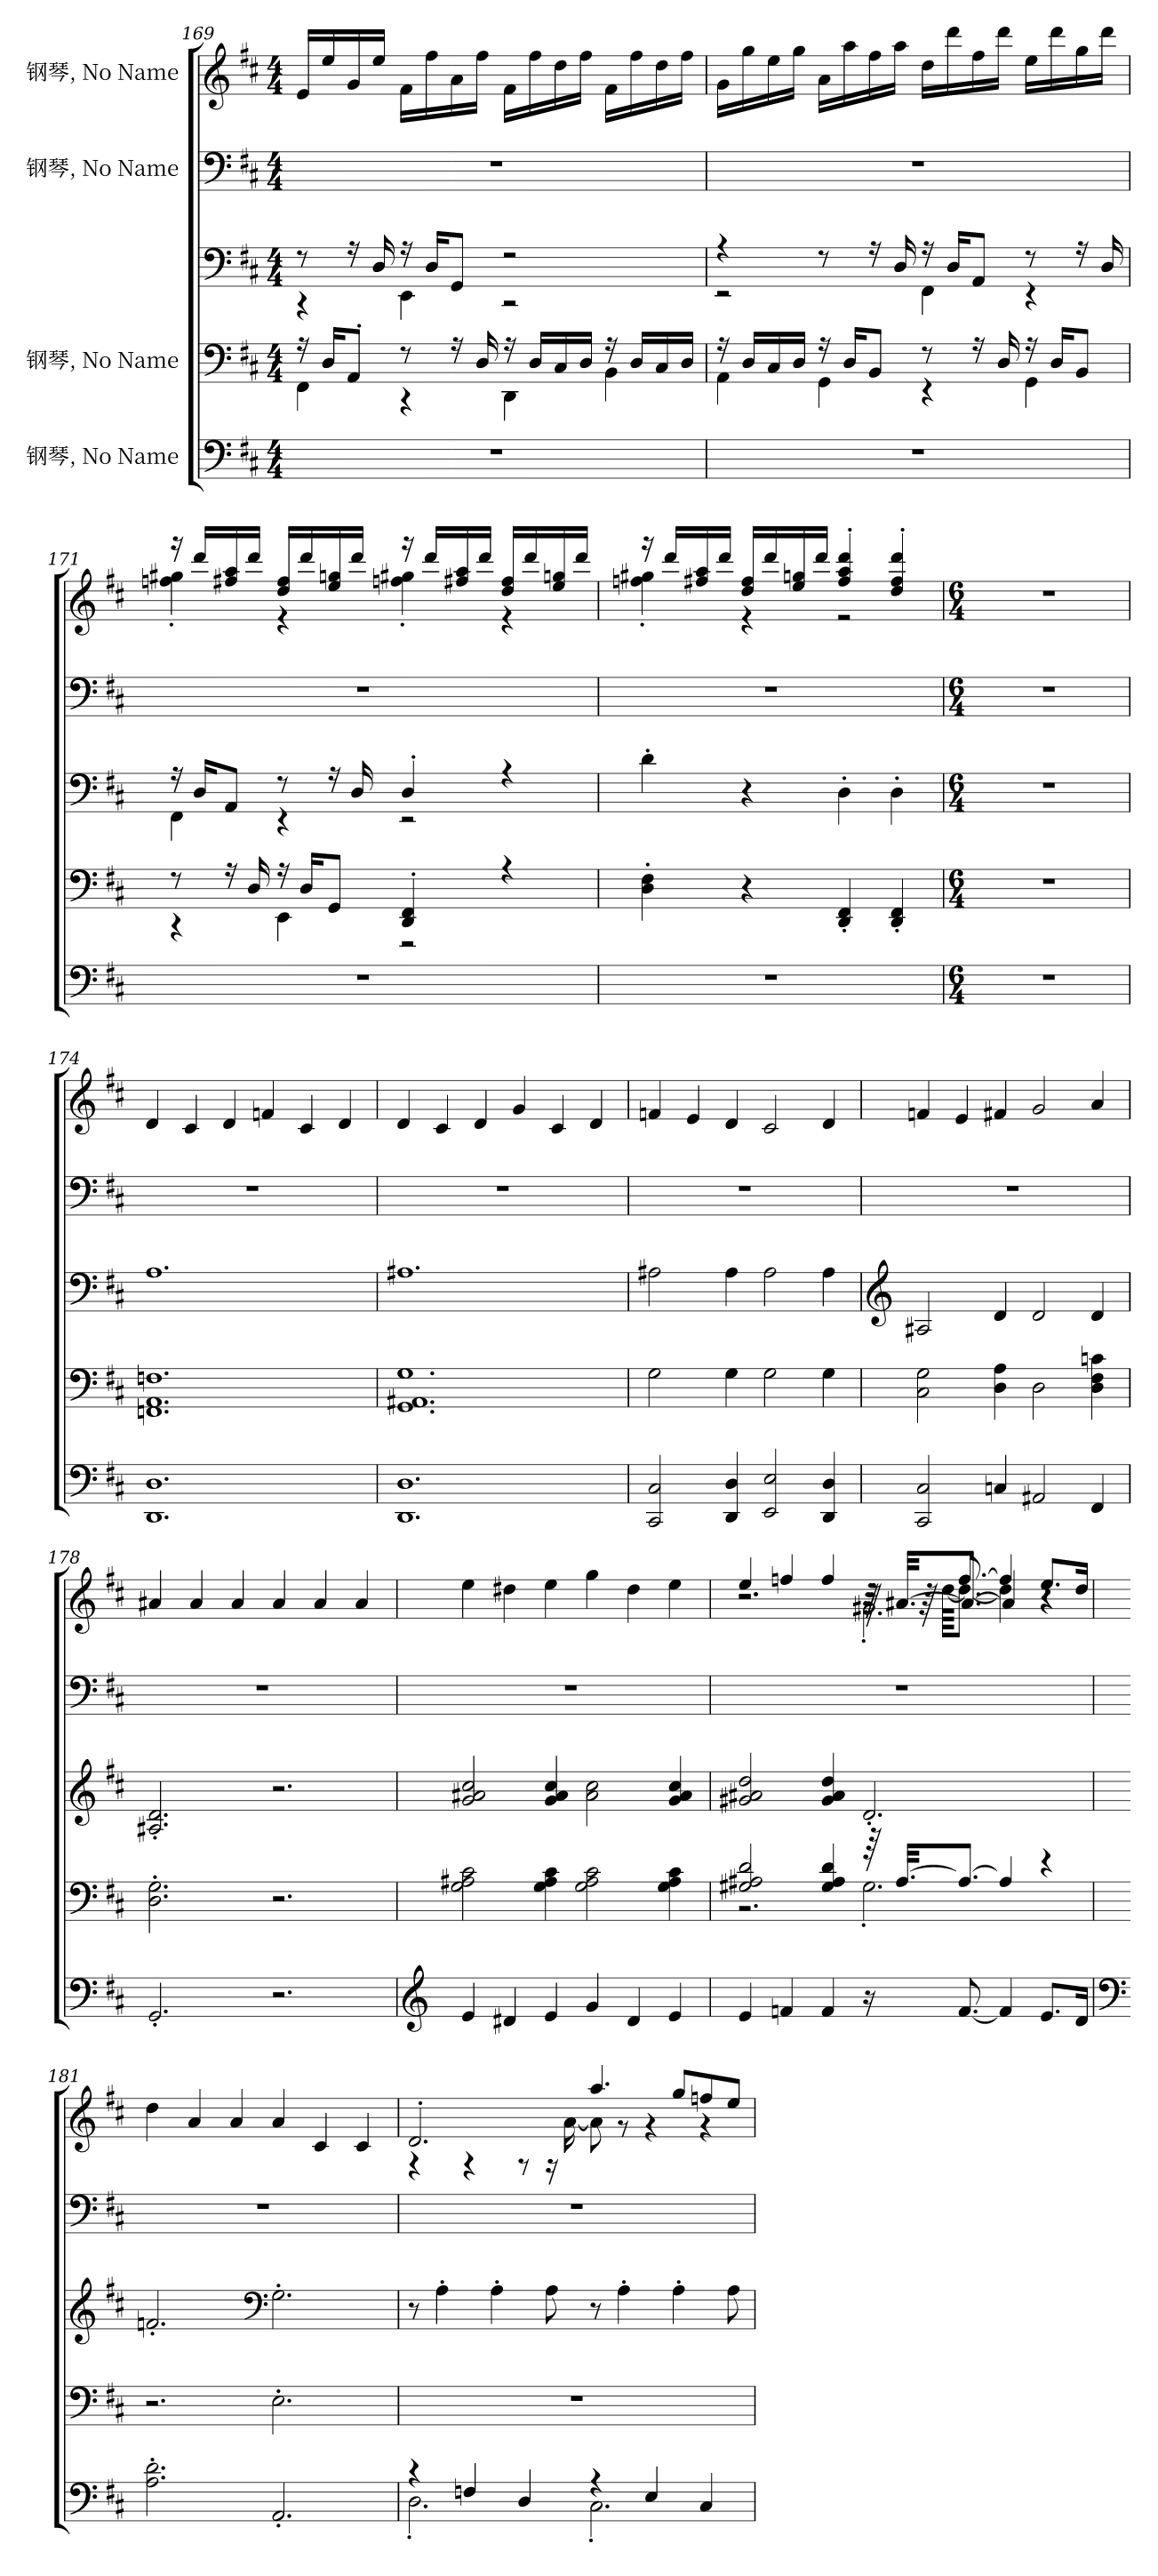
**kern	**kern	**kern	**kern	**kern
*part4	*part3	*part3	*part2	*part1
*staff5	*staff4	*staff3	*staff2	*staff1
*I"钢琴, No Name	*I"钢琴, No Name	*	*I"钢琴, No Name	*I"钢琴, No Name
*clefF4	*clefF4	*clefF4	*clefF4	*clefG2
*k[f#c#]	*k[f#c#]	*k[f#c#]	*k[f#c#]	*k[f#c#]
*M4/4	*M4/4	*M4/4	*M4/4	*M4/4
=169	=169	=169	=169	=169
*	*^	*^	*	*
1r	16r	4FF#\	8r	4r	1r	16e/LL
.	16D/KL	.	.	.	.	16ee/
.	8AA'/J	.	16r	.	.	16g/
.	.	.	16D/	.	.	16ee/JJ
.	8r	4r	16r	4EE\	.	16f#\LL
.	.	.	16D/KL	.	.	16ff#\
.	16r	.	8GG/J	.	.	16a\
.	16D/	.	.	.	.	16ff#\JJ
*	*	*	*	*	*	*MM149
.	16r	4DD\	2r	2r	.	16f#\LL
.	16D/LL	.	.	.	.	16ff#\
.	16C#/	.	.	.	.	16dd\
.	16D/JJ	.	.	.	.	16ff#\JJ
.	16r	4BB\	.	.	.	16f#\LL
.	16D/LL	.	.	.	.	16ff#\
.	16C#/	.	.	.	.	16dd\
.	16D/JJ	.	.	.	.	16ff#\JJ
!!LO:LB:g=z
=170	=170	=170	=170	=170	=170	=170
1r	16r	4AA\	4r	2r	1r	16g\LL
.	16D/LL	.	.	.	.	16gg\
.	16C#/	.	.	.	.	16ee\
.	16D/JJ	.	.	.	.	16gg\JJ
.	16r	4GG\	8r	.	.	16a\LL
.	16D/KL	.	.	.	.	16aa\
.	8BB/J	.	16r	.	.	16ff#\
.	.	.	16D/	.	.	16aa\JJ
.	8r	4r	16r	4FF#\	.	16dd\LL
.	.	.	16D/KL	.	.	16ddd\
.	16r	.	8AA/J	.	.	16ff#\
.	16D/	.	.	.	.	16ddd\JJ
.	16r	4GG\	8r	4r	.	16ee\LL
.	16D/KL	.	.	.	.	16ddd\
.	8BB/J	.	16r	.	.	16gg\
.	.	.	16D/	.	.	16ddd\JJ
=171	=171	=171	=171	=171	=171	=171
*	*	*	*	*	*	*MM149
*	*	*	*	*	*	*^
1r	8r	4r	16r	4FF#\	1r	16r	4ffn\' 4gg#X\'
.	.	.	16D/KL	.	.	16ddd/LL	.
.	16r	.	8AA/J	.	.	16ff#X/ 16aa/	.
.	16D/	.	.	.	.	16ddd/JJ	.
.	16r	4EE\	8r	4r	.	16dd/ 16ff#/LL	4r
.	16D/KL	.	.	.	.	16ddd/	.
.	8GG/J	.	16r	.	.	16ee/ 16ggn/	.
*	*	*	*	*	*	*MM147	*
.	.	.	16D/	.	.	16ddd/JJ	.
.	4DD/' 4FF#/'	2r	4D'/	2r	.	16r	4ffn\' 4gg#X\'
.	.	.	.	.	.	16ddd/LL	.
.	.	.	.	.	.	16ff#X/ 16aa/	.
.	.	.	.	.	.	16ddd/JJ	.
.	4r	.	4r	.	.	16dd/ 16ff#/LL	4r
.	.	.	.	.	.	16ddd/	.
.	.	.	.	.	.	16ee/ 16ggn/	.
*	*	*	*	*	*	*MM145	*
.	.	.	.	.	.	16ddd/JJ	.
*	*v	*v	*	*	*	*	*
*	*	*v	*v	*	*	*
!!LO:PB:g=z	!!
=172	=172	=172	=172	=172	=172
*	*	*	*	*MM147	*
1r	4D\' 4F#\'	4d'\	1r	16r	4ffn\' 4gg#X\'
.	.	.	.	16ddd/LL	.
.	.	.	.	16ff#X/ 16aa/	.
.	.	.	.	16ddd/JJ	.
.	4r	4r	.	16dd/ 16ff#/LL	4r
.	.	.	.	16ddd/	.
*	*	*	*	*MM143	*
.	.	.	.	16ee/ 16ggn/	.
*	*	*	*	*MM138	*
.	.	.	.	16ddd/JJ	.
.	4DD/' 4FF#/'	4D'\	.	4ff#/' 4aa/' 4ddd/'	2r
*	*	*	*	*MM120	*
.	4DD/' 4FF#/'	4D'\	.	4dd/' 4ff#/' 4ddd/'	.
*	*	*	*	*v	*v
=173	=173	=173	=173	=173
*M6/4	*M6/4	*M6/4	*M6/4	*M6/4
1.r	1.r	1.r	1.r	1.r
=174	=174	=174	=174	=174
*	*	*	*	*MM50
1.DD 1.D	1.FFn 1.AA 1.Fn	1.A	1.r	4d/
.	.	.	.	4c#/
.	.	.	.	4d/
*	*	*	*	*MM52
.	.	.	.	4fn/
.	.	.	.	4c#/
*	*	*	*	*MM44
.	.	.	.	4d/
=175	=175	=175	=175	=175
*	*	*	*	*MM50
1.DD 1.D	1.GG 1.AA#X 1.G	1.A#X	1.r	4d/
.	.	.	.	4c#/
.	.	.	.	4d/
*	*	*	*	*MM52
.	.	.	.	4g/
.	.	.	.	4c#/
*	*	*	*	*MM44
.	.	.	.	4d/
=176	=176	=176	=176	=176
*	*	*	*	*MM50
2CC#/ 2C#/	2G\	2A#X\	1.r	4fn/
.	.	.	.	4e/
*	*	*	*	*MM50
4DD/ 4D/	4G\	4A#\	.	4d/
*	*	*	*	*MM52
2EE/ 2E/	2G\	2A#\	.	2c#/
*	*	*	*	*MM46
4DD/ 4D/	4G\	4A#\	.	4d/
!!LO:LB:g=z
=177	=177	=177	=177	=177
*	*	*clefG2	*	*
*	*	*	*	*MM50
2CC#/ 2C#/	2C#\ 2G\	2A#X/	1.r	4fn/
.	.	.	.	4e/
*	*	*	*	*MM50
4Cn/	4D\ 4A\	4d/	.	4f#X/
*	*	*	*	*MM52
2AA#X/	2D\	2d/	.	2g/
4FF#/	4D\ 4F#\ 4cn\	4d/	.	4a/
=178	=178	=178	=178	=178
*	*	*	*	*MM48
2.GG'/	2.D\' 2.G\'	2.A#X/' 2.d/'	1.r	4a#X/
.	.	.	.	4a#/
.	.	.	.	4a#/
2.r	2.r	2.r	.	4a#/
.	.	.	.	4a#/
.	.	.	.	4a#/
=179	=179	=179	=179	=179
*clefG2	*	*	*	*
*	*	*	*	*MM50
4e/	2G\ 2A#X\ 2c#\	2g/ 2a#X/ 2cc#/	1.r	4ee\
4d#X/	.	.	.	4dd#X\
*	*	*	*	*MM50
4e/	4G\ 4A#\ 4c#\	4g/ 4a#/ 4cc#/	.	4ee\
*	*	*	*	*MM52
4g/	2G\ 2A#\ 2c#\	2a#\ 2cc#\	.	4gg\
4d#/	.	.	.	4dd#\
4e/	4G\ 4A#\ 4c#\	4g/ 4a#/ 4cc#/	.	4ee\
!!LO:PB:g=z
=180	=180	=180	=180	=180
*	*	*	*	*MM50
*	*^	*	*	*^
*	*	*	*	*	*	*^
*	*	*	*	*	*	*	*^
4e/	2G#X/ 2A#X/ 2d/	2.r	2g#X/ 2a#X/ 2dd/	1.r	4ee/	2.r	2.r	2.r
4fn/	.	.	.	.	4ffn/	.	.	.
*	*	*	*	*	*MM50	*	*	*
4f/	4G#/ 4A#/ 4d/	.	4g#/ 4a#/ 4dd/	.	4ff/	.	.	.
*	*	*	*	*	*MM46	*	*	*
16r	64r	2.G#'\	2.d'/	.	16r	32r	64r	2.g#X'\
.	[32.A#/KKL	.	.	.	.	.	[32.a#X/KKL	.
.	.	.	.	.	.	64r	.	.
.	.	.	.	.	.	[64dd\KKKL	.	.
*	*	*	*	*	*MM44	*	*	*
[8.f/	8.A#/J_	.	.	.	[8.ff/	8.dd\J_	8.a#/J_	.
4f/]	4A#/]	.	.	.	4ff/]	4dd\]	4a#/]	.
*	*	*	*	*	*MM50	*	*	*
8.e/L	4r	.	.	.	8.ee/L	4r	4r	.
*	*	*	*	*	*MM46	*	*	*
16d/Jk	.	.	.	.	16dd/Jk	.	.	.
*	*v	*v	*	*	*v	*v	*v	*v
=181	=181	=181	=181	=181
*clefF4	*	*	*	*
2.A\' 2.d\'	2.r	2.fn'/	1.r	4dd\
.	.	.	.	4a/
.	.	.	.	4a/
*	*	*clefF4	*	*
*	*	*	*	*MM46
2.AA'/	2.E'\	2.G'\	.	4a/
.	.	.	.	4c#/
.	.	.	.	4c#/
=182	=182	=182	=182	=182
*	*	*	*	*MM50
*^	*	*	*	*^
4r	2.D'\	1.r	8r	1.r	2.d'/	4r
.	.	.	4A'\	.	.	.
4Fn/	.	.	.	.	.	4r
.	.	.	4A'\	.	.	.
4D/	.	.	.	.	.	8r
.	.	.	8A\	.	.	16r
*	*	*	*	*	*MM48	*
.	.	.	.	.	.	[16a\
*	*	*	*	*	*MM50	*
4r	2.C#'\	.	8r	.	4.aa/	8a\]
.	.	.	4A'\	.	.	8r
4E/	.	.	.	.	.	4r
.	.	.	4A'\	.	8gg/L	.
4C#/	.	.	.	.	8ffn/	4r
.	.	.	8A\	.	8ee/J	.
*v	*v	*	*	*	*v	*v
=	=	=	=	=
*-	*-	*-	*-	*-
